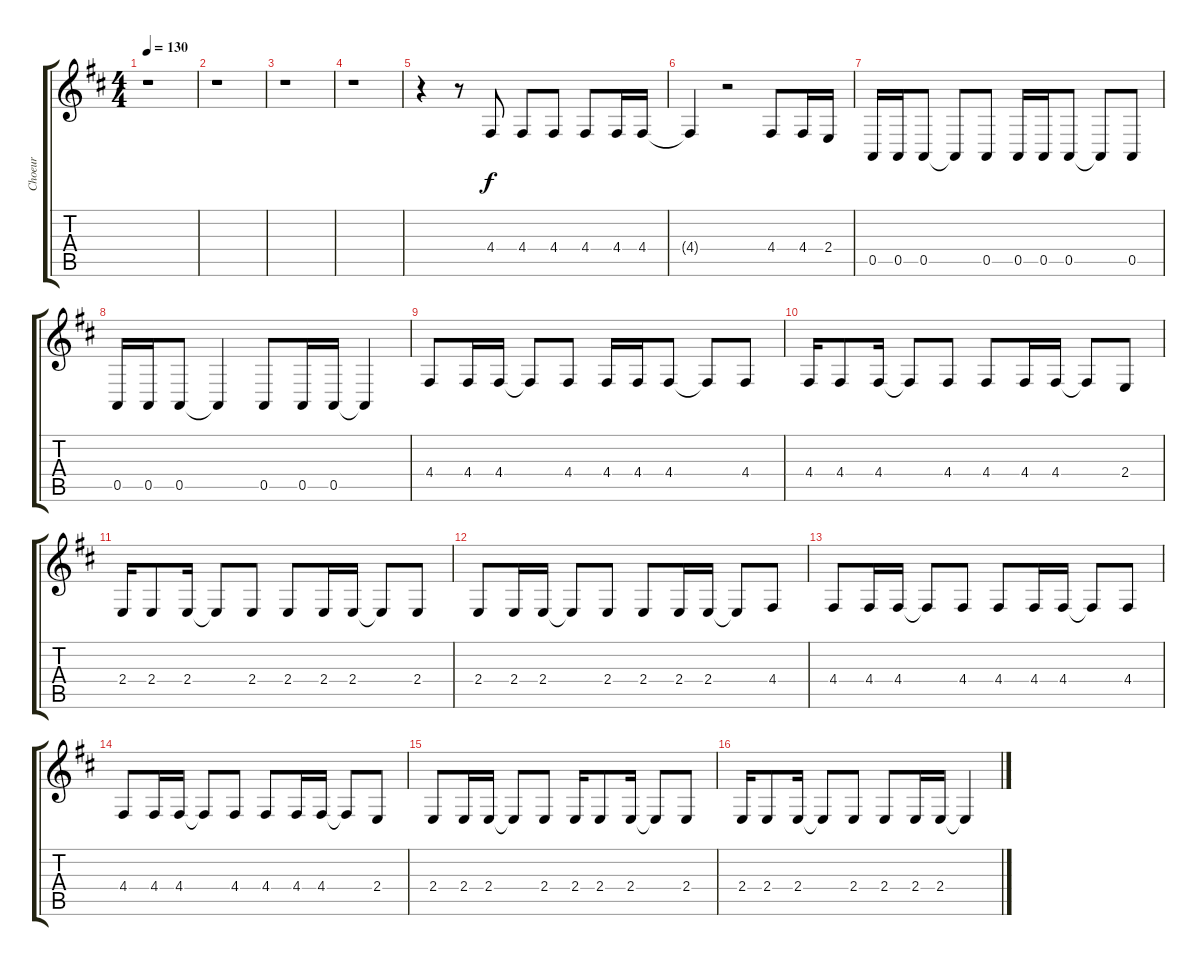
\track ("Choeur" "Choeur") {instrument fx5brightness}
\staff {score tabs}
\tuning (E4 B3 G3 D3 A2 E2) {hide}
\ts (4 4)
\tempo 130
\clef g2
\ks d
r.1{dy f} |
r.1 |
r.1 |
r.1 |
r.4 r.8 4.4.8 4.4.8 4.4.8 4.4.8 4.4.16 4.4.16 |
4.4{t}.4 r.2 4.4.8 4.4.16 2.4.16 |
0.5.16 0.5.16 0.5.8 0.5{t}.8 0.5.8 0.5.16 0.5.16 0.5.8 0.5{t}.8 0.5.8 |
0.5.16 0.5.16 0.5.8 0.5{t}.4 0.5.8 0.5.16 0.5.16 0.5{t}.4 |
4.4.8 4.4.16 4.4.16 4.4{t}.8 4.4.8 4.4.16 4.4.16 4.4.8 4.4{t}.8 4.4.8 |
4.4.16 4.4.8 4.4.16 4.4{t}.8 4.4.8 4.4.8 4.4.16 4.4.16 4.4{t}.8 2.4.8 |
2.4.16 2.4.8 2.4.16 2.4{t}.8 2.4.8 2.4.8 2.4.16 2.4.16 2.4{t}.8 2.4.8 |
2.4.8 2.4.16 2.4.16 2.4{t}.8 2.4.8 2.4.8 2.4.16 2.4.16 2.4{t}.8 4.4.8 |
4.4.8 4.4.16 4.4.16 4.4{t}.8 4.4.8 4.4.8 4.4.16 4.4.16 4.4{t}.8 4.4.8 |
4.4.8 4.4.16 4.4.16 4.4{t}.8 4.4.8 4.4.8 4.4.16 4.4.16 4.4{t}.8 2.4.8 |
2.4.8 2.4.16 2.4.16 2.4{t}.8 2.4.8 2.4.16 2.4.8 2.4.16 2.4{t}.8 2.4.8 |
2.4.16 2.4.8 2.4.16 2.4{t}.8 2.4.8 2.4.8 2.4.16 2.4.16 2.4{t}.4
